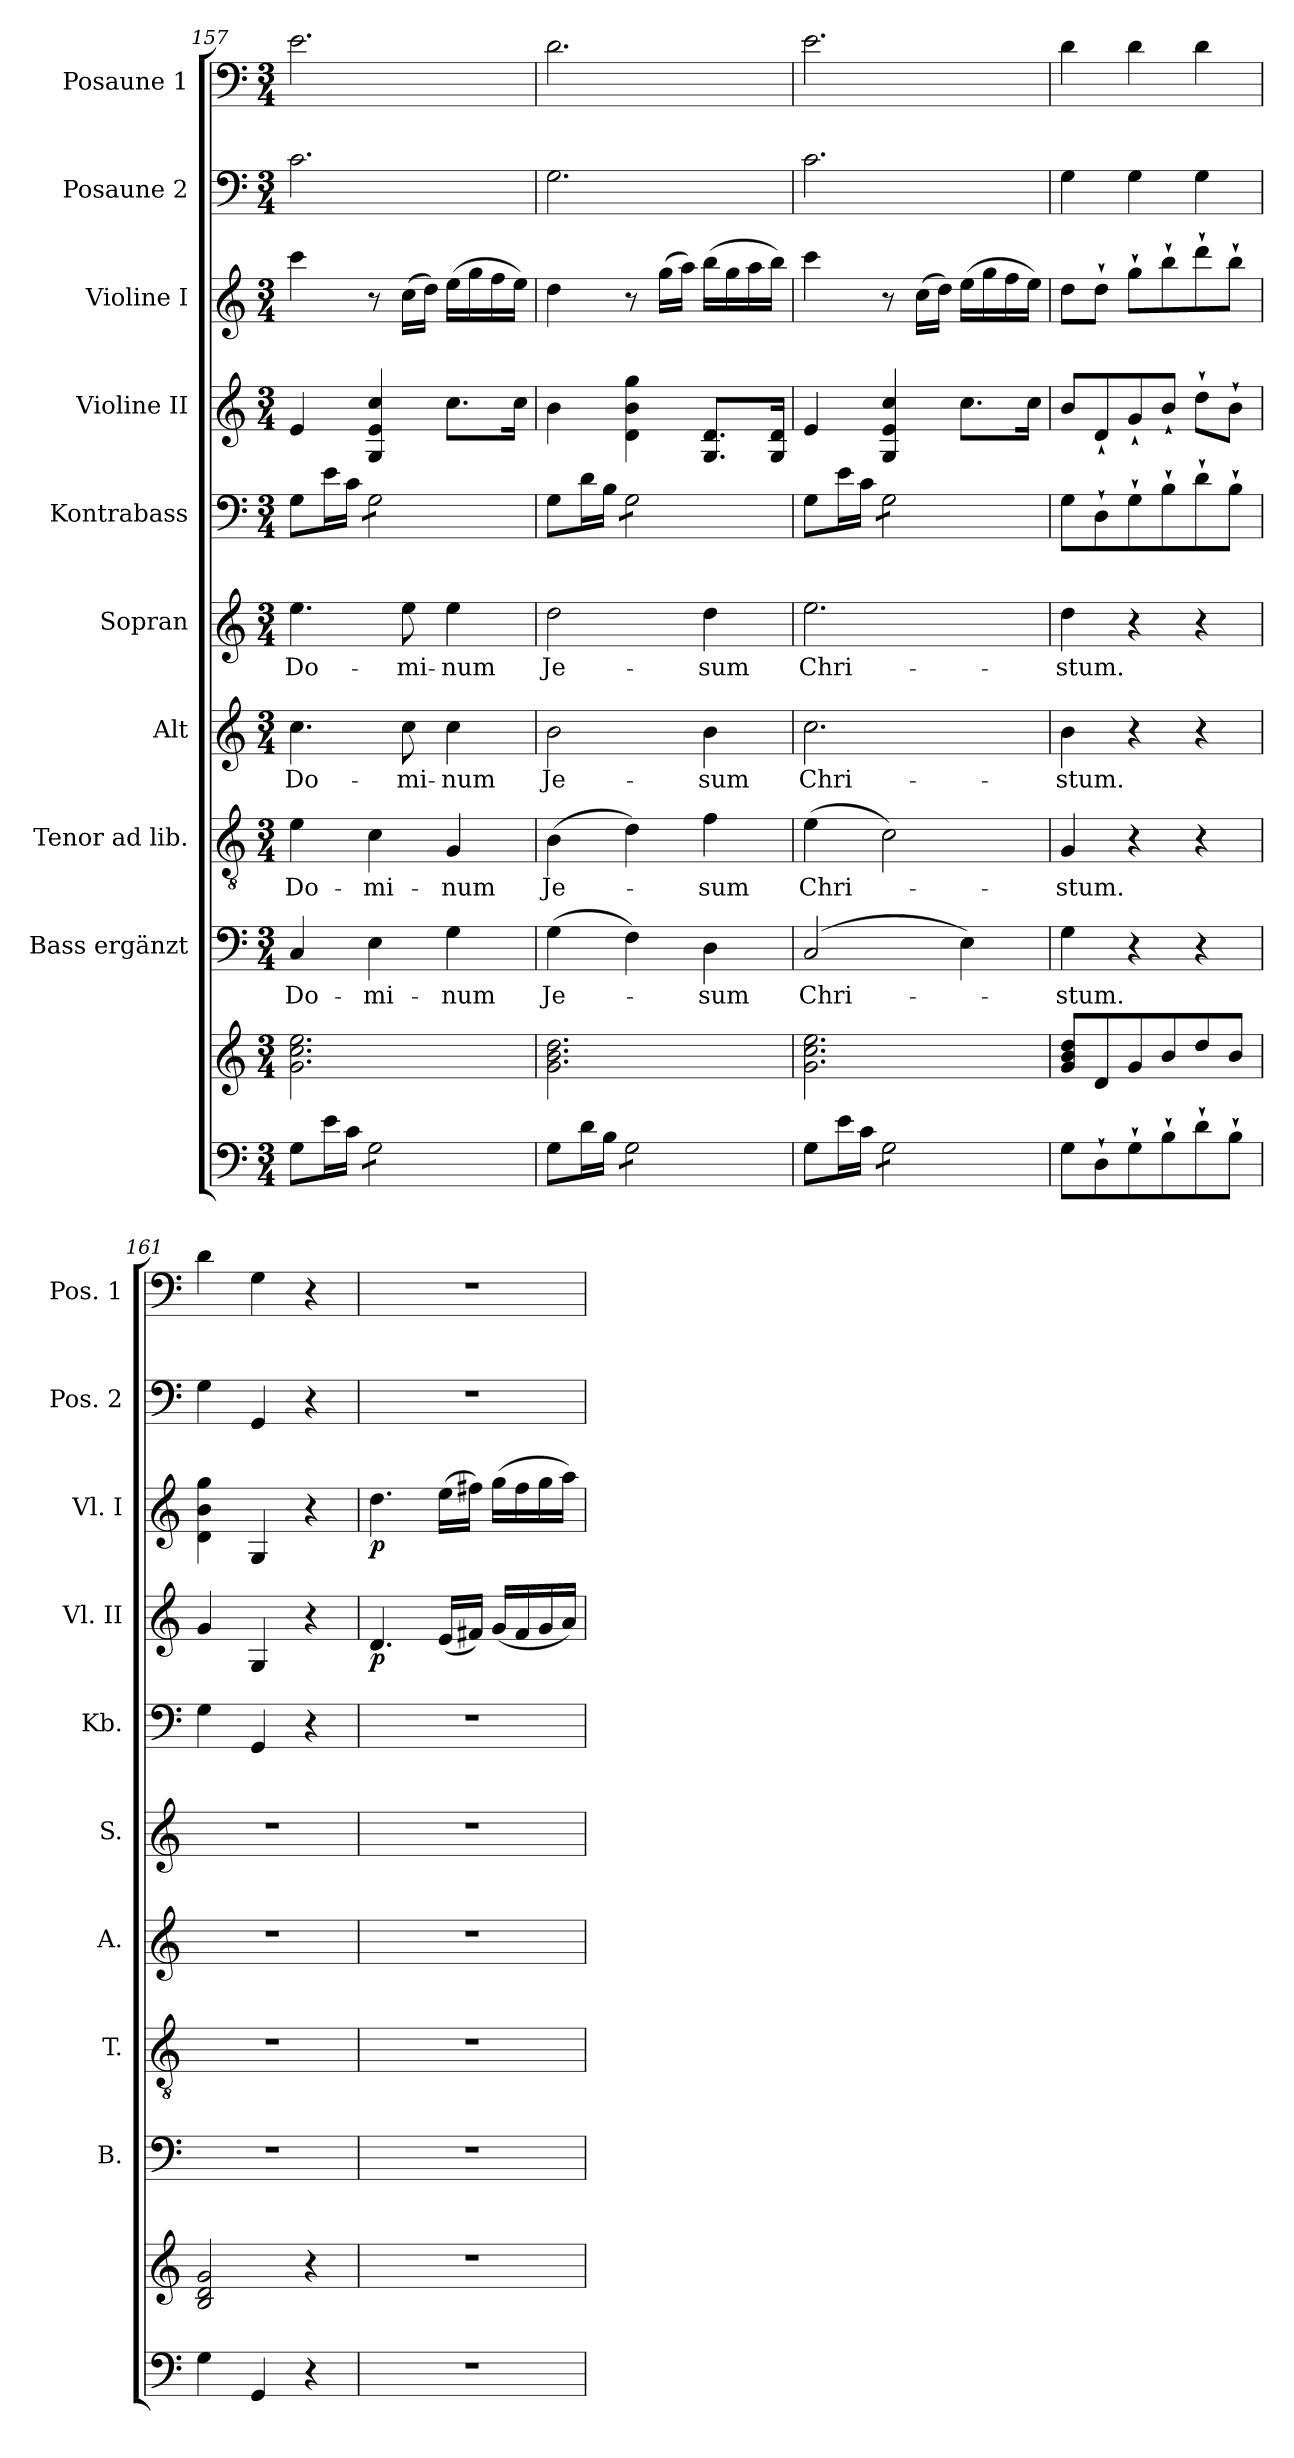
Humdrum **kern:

**kern	**kern	**kern	**text	**kern	**text	**kern	**text	**kern	**text	**kern	**kern	**dynam	**kern	**dynam	**kern	**kern
*part10	*part10	*part9	*part9	*part8	*part8	*part7	*part7	*part6	*part6	*part5	*part4	*part4	*part3	*part3	*part2	*part1
*staff11	*staff10	*staff9	*staff9	*staff8	*staff8	*staff7	*staff7	*staff6	*staff6	*staff5	*staff4	*staff4	*staff3	*staff3	*staff2	*staff1
*	*	*I"Bass ergänzt	*	*I"Tenor ad lib.	*	*I"Alt	*	*I"Sopran	*	*I"Kontrabass	*I"Violine II	*	*I"Violine I	*	*I"Posaune 2	*I"Posaune 1
*	*	*I'B.	*	*I'T.	*	*I'A.	*	*I'S.	*	*I'Kb.	*I'Vl. II	*	*I'Vl. I	*	*I'Pos. 2	*I'Pos. 1
*clefF4	*clefG2	*clefF4	*	*clefGv2	*	*clefG2	*	*clefG2	*	*clefF4	*clefG2	*	*clefG2	*	*clefF4	*clefF4
*	*	*	*	*	*	*	*	*	*	*ITrd7c12	*	*	*	*	*	*
*k[]	*k[]	*k[]	*	*k[]	*	*k[]	*	*k[]	*	*k[]	*k[]	*	*k[]	*	*k[]	*k[]
*C:	*C:	*C:	*	*C:	*	*C:	*	*C:	*	*C:	*C:	*	*C:	*	*C:	*C:
*M3/4	*M3/4	*M3/4	*	*M3/4	*	*M3/4	*	*M3/4	*	*M3/4	*M3/4	*	*M3/4	*	*M3/4	*M3/4
=157	=157	=157	=157	=157	=157	=157	=157	=157	=157	=157	=157	=157	=157	=157	=157	=157
!	!	!	!LO:LY:b	!	!LO:LY:b	!	!LO:LY:b	!	!LO:LY:b	!	!	!	!	!	!	!
8G\L	2.g\ 2.cc\ 2.ee\	4C/	Do-	4e\	Do-	4.cc\	Do-	4.ee\	Do-	8GG\L	4e/	.	4ccc\	.	2.c\	2.e\
16e\L	.	.	.	.	.	.	.	.	.	16E\L	.	.	.	.	.	.
16c\JJ	.	.	.	.	.	.	.	.	.	16C\JJ	.	.	.	.	.	.
!	!	!	!LO:LY:b	!	!LO:LY:b	!	!	!	!	!	!	!	!	!	!	!
*tremolo	*	*	*	*	*	*	*	*	*	*	*	*	*	*	*	*
*	*	*	*	*	*	*	*	*	*	*tremolo	*	*	*	*	*	*
8G\L	.	4E\	-mi-	4c\	-mi-	.	.	.	.	8GG\L	4G/ 4e/ 4cc/	.	8r	.	.	.
!	!	!	!	!	!	!	!LO:LY:b	!	!LO:LY:b	!	!	!	!	!	!	!
8G\	.	.	.	.	.	8cc\	-mi-	8ee\	-mi-	8GG\	.	.	(>16cc\LL	.	.	.
.	.	.	.	.	.	.	.	.	.	.	.	.	16dd\JJ)	.	.	.
!	!	!	!LO:LY:b	!	!LO:LY:b	!	!LO:LY:b	!	!LO:LY:b	!	!	!	!	!	!	!
8G\	.	4G\	-num	4G/	-num	4cc\	-num	4ee\	-num	8GG\	8.cc\L	.	(>16ee\LL	.	.	.
.	.	.	.	.	.	.	.	.	.	.	.	.	16gg\	.	.	.
8G\J	.	.	.	.	.	.	.	.	.	8GG\J	.	.	16ff\	.	.	.
*	*	*	*	*	*	*	*	*	*	*Xtremolo	*	*	*	*	*	*
*Xtremolo	*	*	*	*	*	*	*	*	*	*	*	*	*	*	*	*
.	.	.	.	.	.	.	.	.	.	.	16cc\Jk	.	16ee\JJ)	.	.	.
=158	=158	=158	=158	=158	=158	=158	=158	=158	=158	=158	=158	=158	=158	=158	=158	=158
!	!	!	!LO:LY:b	!	!LO:LY:b	!	!LO:LY:b	!	!LO:LY:b	!	!	!	!	!	!	!
8G\L	2.g\ 2.b\ 2.dd\	(>4G\	Je-	(>4B\	Je-	2b\	Je-	2dd\	Je-	8GG\L	4b\	.	4dd\	.	2.G\	2.d\
16d\L	.	.	.	.	.	.	.	.	.	16D\L	.	.	.	.	.	.
16B\JJ	.	.	.	.	.	.	.	.	.	16BB\JJ	.	.	.	.	.	.
*tremolo	*	*	*	*	*	*	*	*	*	*	*	*	*	*	*	*
*	*	*	*	*	*	*	*	*	*	*tremolo	*	*	*	*	*	*
8G\L	.	4F\)	.	4d\)	.	.	.	.	.	8GG\L	4d\ 4b\ 4gg\	.	8r	.	.	.
8G\	.	.	.	.	.	.	.	.	.	8GG\	.	.	(>16gg\LL	.	.	.
.	.	.	.	.	.	.	.	.	.	.	.	.	16aa\JJ)	.	.	.
!	!	!	!LO:LY:b	!	!LO:LY:b	!	!LO:LY:b	!	!LO:LY:b	!	!	!	!	!	!	!
8G\	.	4D\	-sum	4f\	-sum	4b\	-sum	4dd\	-sum	8GG\	8.G/ 8.d/L	.	(>16bb\LL	.	.	.
.	.	.	.	.	.	.	.	.	.	.	.	.	16gg\	.	.	.
8G\J	.	.	.	.	.	.	.	.	.	8GG\J	.	.	16aa\	.	.	.
*	*	*	*	*	*	*	*	*	*	*Xtremolo	*	*	*	*	*	*
*Xtremolo	*	*	*	*	*	*	*	*	*	*	*	*	*	*	*	*
.	.	.	.	.	.	.	.	.	.	.	16G/ 16d/Jk	.	16bb\JJ)	.	.	.
!!LO:PB:g=z
=159	=159	=159	=159	=159	=159	=159	=159	=159	=159	=159	=159	=159	=159	=159	=159	=159
!	!	!	!LO:LY:b	!	!LO:LY:b	!	!LO:LY:b	!	!LO:LY:b	!	!	!	!	!	!	!
8G\L	2.g\ 2.cc\ 2.ee\	(2C/	Chri-	(>4e\	Chri-	2.cc\	Chri-	2.ee\	Chri-	8GG\L	4e/	.	4ccc\	.	2.c\	2.e\
16e\L	.	.	.	.	.	.	.	.	.	16E\L	.	.	.	.	.	.
16c\JJ	.	.	.	.	.	.	.	.	.	16C\JJ	.	.	.	.	.	.
*tremolo	*	*	*	*	*	*	*	*	*	*	*	*	*	*	*	*
*	*	*	*	*	*	*	*	*	*	*tremolo	*	*	*	*	*	*
8G\L	.	.	.	2c\)	.	.	.	.	.	8GG\L	4G/ 4e/ 4cc/	.	8r	.	.	.
8G\	.	.	.	.	.	.	.	.	.	8GG\	.	.	(>16cc\LL	.	.	.
.	.	.	.	.	.	.	.	.	.	.	.	.	16dd\JJ)	.	.	.
8G\	.	4E\)	.	.	.	.	.	.	.	8GG\	8.cc\L	.	(>16ee\LL	.	.	.
.	.	.	.	.	.	.	.	.	.	.	.	.	16gg\	.	.	.
8G\J	.	.	.	.	.	.	.	.	.	8GG\J	.	.	16ff\	.	.	.
*	*	*	*	*	*	*	*	*	*	*Xtremolo	*	*	*	*	*	*
*Xtremolo	*	*	*	*	*	*	*	*	*	*	*	*	*	*	*	*
.	.	.	.	.	.	.	.	.	.	.	16cc\Jk	.	16ee\JJ)	.	.	.
=160	=160	=160	=160	=160	=160	=160	=160	=160	=160	=160	=160	=160	=160	=160	=160	=160
!	!	!	!LO:LY:b	!	!LO:LY:b	!	!LO:LY:b	!	!LO:LY:b	!	!	!	!	!	!	!
8G\L	8g/ 8b/ 8dd/L	4G\	-stum.	4G/	-stum.	4b\	-stum.	4dd\	-stum.	8GG\L	8b/L	.	8dd\L	.	4G\	4d\
8D`>\	8d/	.	.	.	.	.	.	.	.	8DD`>\	8d`</	.	8dd`>\J	.	.	.
8G`>\	8g/	4r	.	4r	.	4r	.	4r	.	8GG`>\	8g`</	.	8gg`>\L	.	4G\	4d\
8B`>\	8b/	.	.	.	.	.	.	.	.	8BB`>\	8b`</J	.	8bb`>\	.	.	.
8d`>\	8dd/	4r	.	4r	.	4r	.	4r	.	8D`>\	8dd`>\L	.	8ddd`>\	.	4G\	4d\
8B`>\J	8b/J	.	.	.	.	.	.	.	.	8BB`>\J	8b`>\J	.	8bb`>\J	.	.	.
=161	=161	=161	=161	=161	=161	=161	=161	=161	=161	=161	=161	=161	=161	=161	=161	=161
4G\	2B/ 2d/ 2g/	2.r	.	2.r	.	2.r	.	2.r	.	4GG\	4g/	.	4d\ 4b\ 4gg\	.	4G\	4d\
4GG/	.	.	.	.	.	.	.	.	.	4GGG/	4G/	.	4G/	.	4GG/	4G\
4r	4r	.	.	.	.	.	.	.	.	4r	4r	.	4r	.	4r	4r
=162	=162	=162	=162	=162	=162	=162	=162	=162	=162	=162	=162	=162	=162	=162	=162	=162
!	!	!	!	!	!	!	!	!	!	!	!	!LO:DY:b	!	!LO:DY:b	!	!
2.r	2.r	2.r	.	2.r	.	2.r	.	2.r	.	2.r	4.d/	p	4.dd\	p	2.r	2.r
.	.	.	.	.	.	.	.	.	.	.	(<16e/LL	.	(>16ee\LL	.	.	.
.	.	.	.	.	.	.	.	.	.	.	16f#X/JJ)	.	16ff#X\JJ)	.	.	.
.	.	.	.	.	.	.	.	.	.	.	(<16g/LL	.	(>16gg\LL	.	.	.
.	.	.	.	.	.	.	.	.	.	.	16f#/	.	16ff#\	.	.	.
.	.	.	.	.	.	.	.	.	.	.	16g/	.	16gg\	.	.	.
.	.	.	.	.	.	.	.	.	.	.	16a/JJ)	.	16aa\JJ)	.	.	.
=	=	=	=	=	=	=	=	=	=	=	=	=	=	=	=	=
*-	*-	*-	*-	*-	*-	*-	*-	*-	*-	*-	*-	*-	*-	*-	*-	*-
